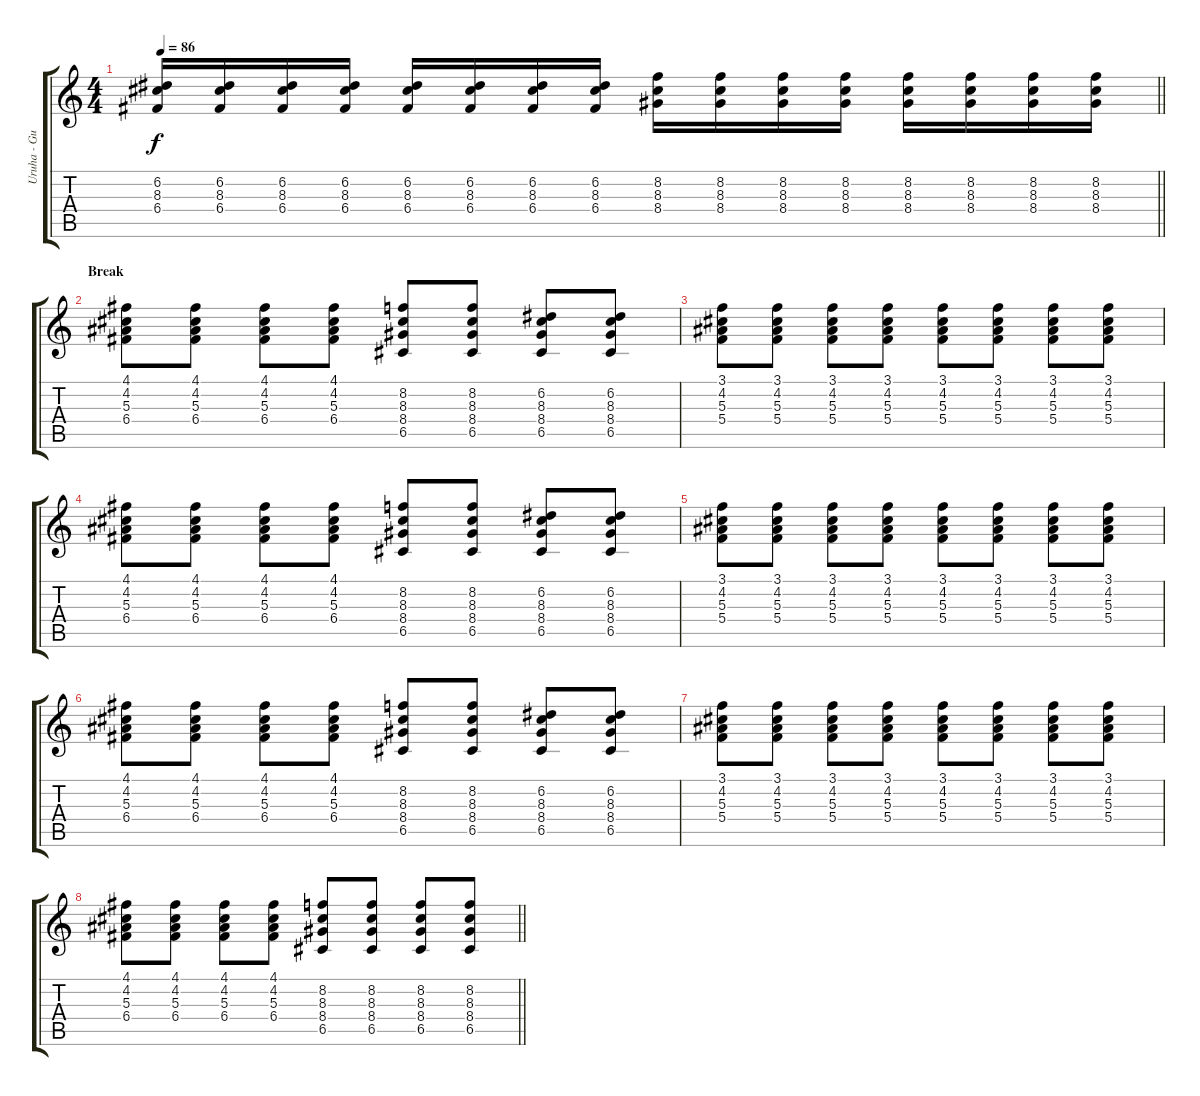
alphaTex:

\track ("Uruha - Guitar 1" "Uruha - Gu") {instrument overdrivenguitar}
\staff {score tabs}
\tuning (D4 A3 F3 C3 G2 D2) {hide}
\ts (4 4)
\tempo 86
\clef g2
\barLineRight lightlight
\ks c
(6.2 8.3 6.4).16{dy f} (6.2 8.3 6.4).16 (6.2 8.3 6.4).16 (6.2 8.3 6.4).16 (6.2 8.3 6.4).16 (6.2 8.3 6.4).16 (6.2 8.3 6.4).16 (6.2 8.3 6.4).16 (8.2 8.3 8.4).16 (8.2 8.3 8.4).16 (8.2 8.3 8.4).16 (8.2 8.3 8.4).16 (8.2 8.3 8.4).16 (8.2 8.3 8.4).16 (8.2 8.3 8.4).16 (8.2 8.3 8.4).16 |
\section ("" "Break")
(4.1 4.2 5.3 6.4).8 (4.1 4.2 5.3 6.4).8 (4.1 4.2 5.3 6.4).8 (4.1 4.2 5.3 6.4).8 (8.2 8.3 8.4 6.5).8 (8.2 8.3 8.4 6.5).8 (6.2 8.3 8.4 6.5).8 (6.2 8.3 8.4 6.5).8 |
(3.1 4.2 5.3 5.4).8 (3.1 4.2 5.3 5.4).8 (3.1 4.2 5.3 5.4).8 (3.1 4.2 5.3 5.4).8 (3.1 4.2 5.3 5.4).8 (3.1 4.2 5.3 5.4).8 (3.1 4.2 5.3 5.4).8 (3.1 4.2 5.3 5.4).8 |
(4.1 4.2 5.3 6.4).8 (4.1 4.2 5.3 6.4).8 (4.1 4.2 5.3 6.4).8 (4.1 4.2 5.3 6.4).8 (8.2 8.3 8.4 6.5).8 (8.2 8.3 8.4 6.5).8 (6.2 8.3 8.4 6.5).8 (6.2 8.3 8.4 6.5).8 |
(3.1 4.2 5.3 5.4).8 (3.1 4.2 5.3 5.4).8 (3.1 4.2 5.3 5.4).8 (3.1 4.2 5.3 5.4).8 (3.1 4.2 5.3 5.4).8 (3.1 4.2 5.3 5.4).8 (3.1 4.2 5.3 5.4).8 (3.1 4.2 5.3 5.4).8 |
(4.1 4.2 5.3 6.4).8 (4.1 4.2 5.3 6.4).8 (4.1 4.2 5.3 6.4).8 (4.1 4.2 5.3 6.4).8 (8.2 8.3 8.4 6.5).8 (8.2 8.3 8.4 6.5).8 (6.2 8.3 8.4 6.5).8 (6.2 8.3 8.4 6.5).8 |
(3.1 4.2 5.3 5.4).8 (3.1 4.2 5.3 5.4).8 (3.1 4.2 5.3 5.4).8 (3.1 4.2 5.3 5.4).8 (3.1 4.2 5.3 5.4).8 (3.1 4.2 5.3 5.4).8 (3.1 4.2 5.3 5.4).8 (3.1 4.2 5.3 5.4).8 |
\barLineRight lightlight
(4.1 4.2 5.3 6.4).8 (4.1 4.2 5.3 6.4).8 (4.1 4.2 5.3 6.4).8 (4.1 4.2 5.3 6.4).8 (8.2 8.3 8.4 6.5).8 (8.2 8.3 8.4 6.5).8 (8.2 8.3 8.4 6.5).8 (8.2 8.3 8.4 6.5).8
